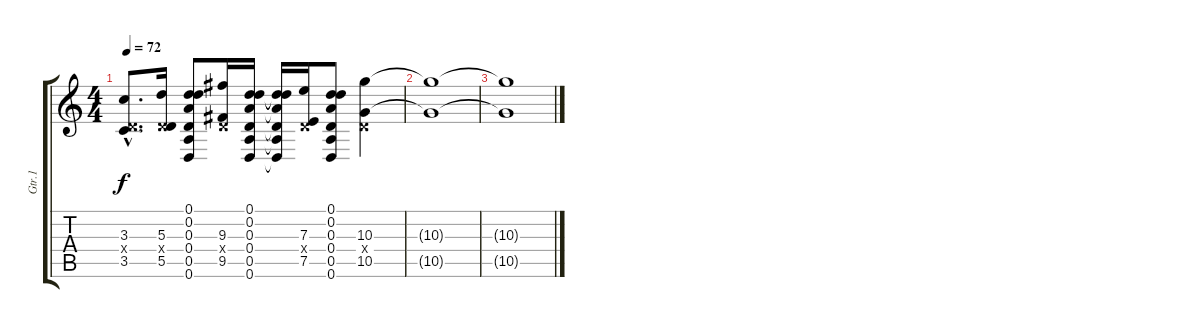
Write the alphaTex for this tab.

\track ("Gtr.1" "Gtr.1") {instrument electricguitarclean}
\staff {score tabs}
\tuning (D4 D4 A3 D3 A2 D2) {hide}
\ts (4 4)
\tempo 72
\clef g2
\ks c
(3.3{hac} 0.4{hac x} 3.5{hac}).8{d dy f} (5.3 0.4{x} 5.5).16 (0.1 0.2 0.3 0.4 0.5 0.6).8 (9.3 0.4{x} 9.5).16 (0.1 0.2 0.3 0.4 0.5 0.6).16 (0.1{t} 0.2{t} 0.3{t} 0.4{t} 0.5{t} 0.6{t}).16 (7.3 0.4{x} 7.5).16 (0.1 0.2 0.3 0.4 0.5 0.6).8 (10.3 0.4{x} 10.5).4 |
(10.3{t} 10.5{t}).1 |
(10.3{t} 10.5{t}).1
